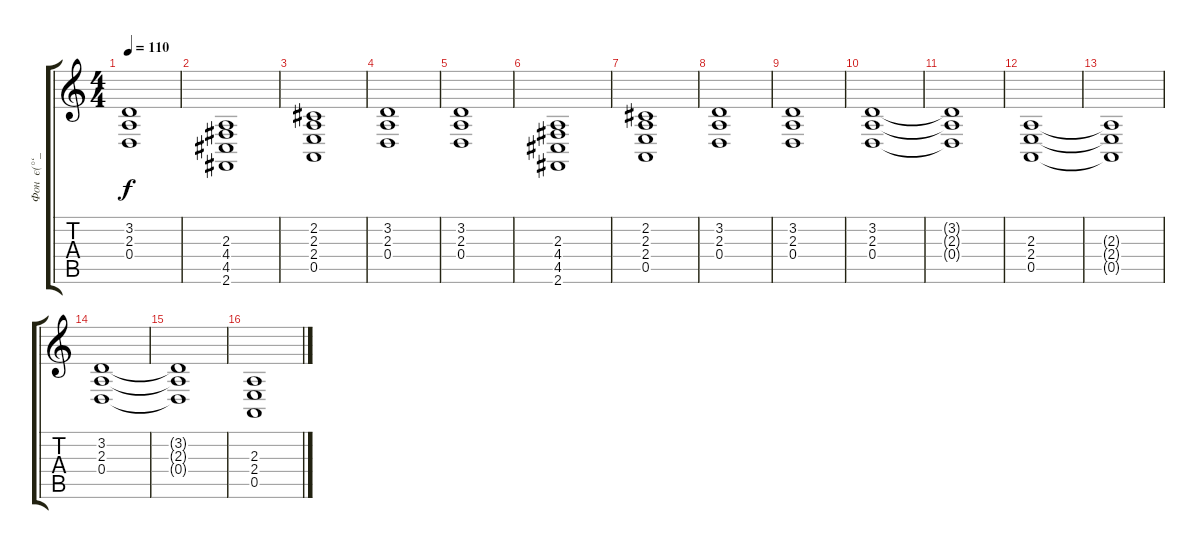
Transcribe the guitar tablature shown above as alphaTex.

\track ("Фон  є(°‘_’°)э" "Фон  є(°‘_") {instrument whistle}
\staff {score tabs}
\tuning (E4 B3 G3 D3 A2 E2) {hide}
\ts (4 4)
\tempo 110
\clef g2
\ks c
(3.2 2.3 0.4).1{dy f} |
(2.3 4.4 4.5 2.6).1 |
(2.2 2.3 2.4 0.5).1 |
(3.2 2.3 0.4).1 |
(3.2 2.3 0.4).1 |
(2.3 4.4 4.5 2.6).1 |
(2.2 2.3 2.4 0.5).1 |
(3.2 2.3 0.4).1 |
(3.2 2.3 0.4).1 |
(3.2 2.3 0.4).1 |
(3.2{t} 2.3{t} 0.4{t}).1 |
(2.3 2.4 0.5).1 |
(2.3{t} 2.4{t} 0.5{t}).1 |
(3.2 2.3 0.4).1 |
(3.2{t} 2.3{t} 0.4{t}).1 |
(2.3 2.4 0.5).1
